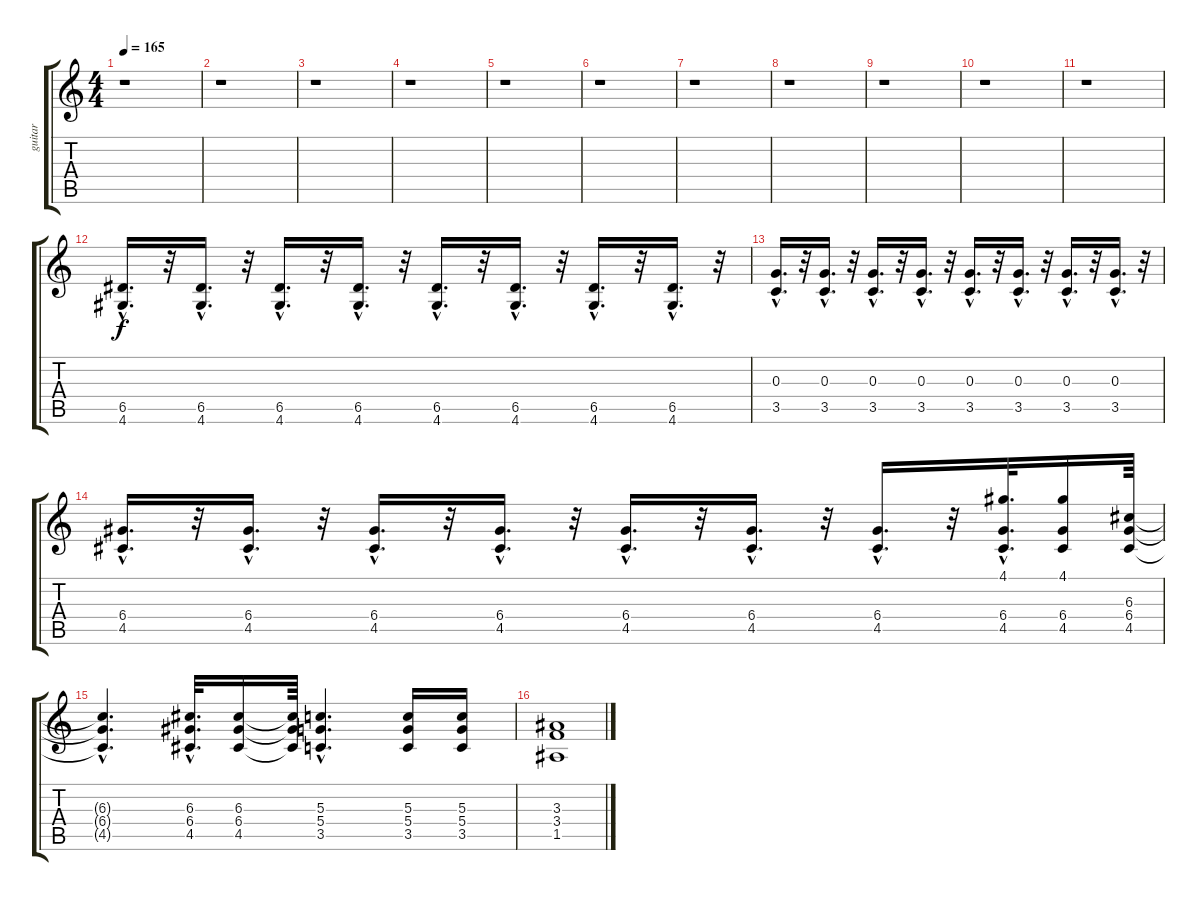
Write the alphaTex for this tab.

\track ("guitar" "guitar") {instrument distortionguitar}
\staff {score tabs}
\tuning (E4 B3 G3 D3 A2 E2) {hide}
\ts (4 4)
\tempo 165
\clef g2
\ks c
r.1{dy f} |
r.1 |
r.1 |
r.1 |
r.1 |
r.1 |
r.1 |
r.1 |
r.1 |
r.1 |
r.1 |
(6.5{hac} 4.6{hac}).16{d} r.32 (6.5{hac} 4.6{hac}).16{d} r.32 (6.5{hac} 4.6{hac}).16{d} r.32 (6.5{hac} 4.6{hac}).16{d} r.32 (6.5{hac} 4.6{hac}).16{d} r.32 (6.5{hac} 4.6{hac}).16{d} r.32 (6.5{hac} 4.6{hac}).16{d} r.32 (6.5{hac} 4.6{hac}).16{d} r.32 |
(0.3{hac} 3.5{hac}).16{d} r.32 (0.3{hac} 3.5{hac}).16{d} r.32 (0.3{hac} 3.5{hac}).16{d} r.32 (0.3{hac} 3.5{hac}).16{d} r.32 (0.3{hac} 3.5{hac}).16{d} r.32 (0.3{hac} 3.5{hac}).16{d} r.32 (0.3{hac} 3.5{hac}).16{d} r.32 (0.3{hac} 3.5{hac}).16{d} r.32 |
(6.4{hac} 4.5{hac}).16{d} r.32 (6.4{hac} 4.5{hac}).16{d} r.32 (6.4{hac} 4.5{hac}).16{d} r.32 (6.4{hac} 4.5{hac}).16{d} r.32 (6.4{hac} 4.5{hac}).16{d} r.32 (6.4{hac} 4.5{hac}).16{d} r.32 (6.4{hac} 4.5{hac}).16{d} r.32 (4.1{hac} 6.4{hac} 4.5{hac}).32{d} (4.1 6.4 4.5).16 (6.3 6.4 4.5).64 |
(6.3{hac t} 6.4{hac t} 4.5{hac t}).4{d} (6.3{hac} 6.4{hac} 4.5{hac}).32{d} (6.3 6.4 4.5).16 (6.3{t} 6.4{t} 4.5{t}).64 (5.3{hac} 5.4{hac} 3.5{hac}).4{d} (5.3 5.4 3.5).16 (5.3 5.4 3.5).16 |
(3.3 3.4 1.5).1
